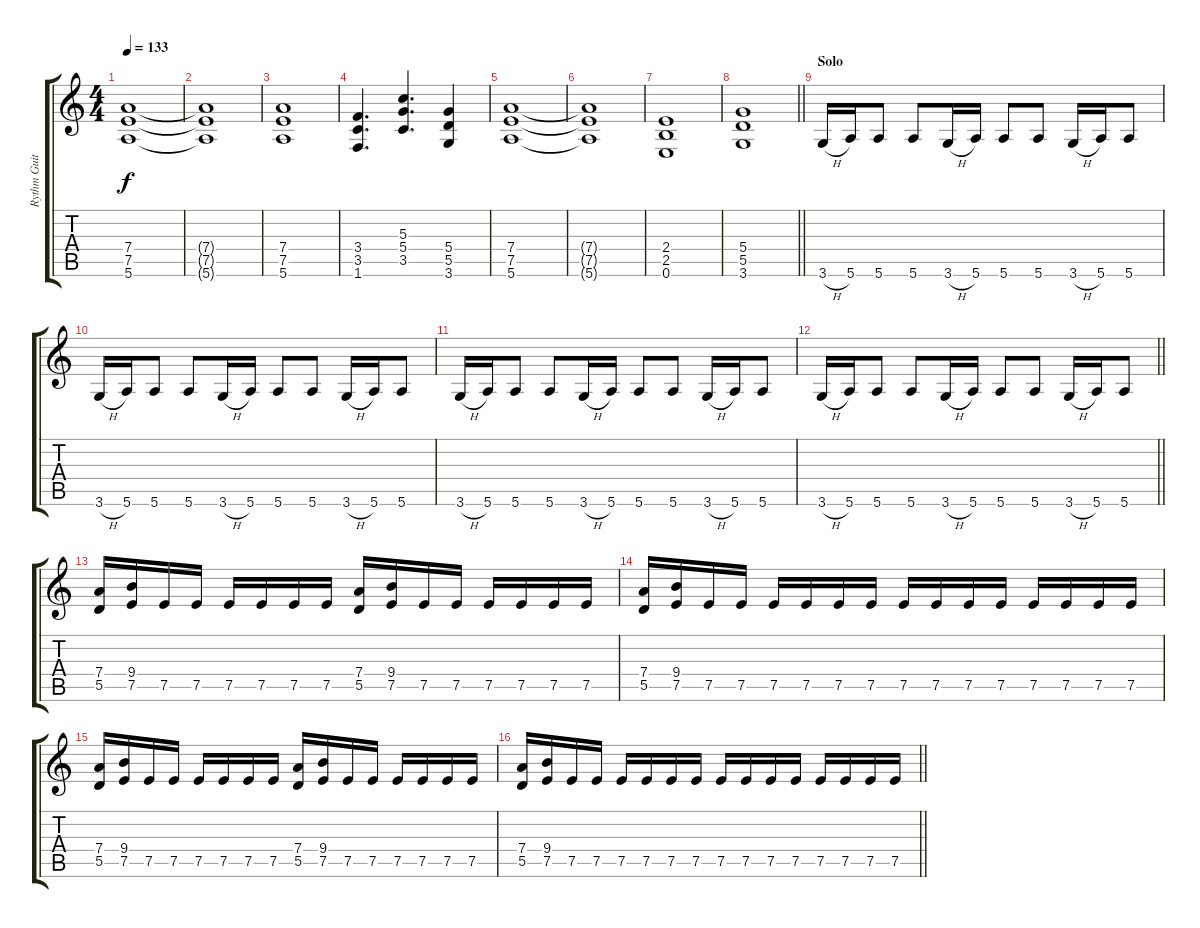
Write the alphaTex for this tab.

\track ("Rythm Guitar" "Rythm Guit") {instrument distortionguitar}
\staff {score tabs}
\tuning (E4 B3 G3 D3 A2 E2) {hide}
\ts (4 4)
\tempo 133
\clef g2
\ks c
(7.4 7.5 5.6).1{dy f} |
(7.4{t} 7.5{t} 5.6{t}).1 |
(7.4 7.5 5.6).1 |
(3.4 3.5 1.6).4{d} (5.3 5.4 3.5).4{d} (5.4 5.5 3.6).4 |
(7.4 7.5 5.6).1 |
(7.4{t} 7.5{t} 5.6{t}).1 |
(2.4 2.5 0.6).1 |
\barLineRight lightlight
(5.4 5.5 3.6).1 |
\section ("" "Solo")
3.6{h}.16 5.6.16 5.6.8 5.6.8 3.6{h}.16 5.6.16 5.6.8 5.6.8 3.6{h}.16 5.6.16 5.6.8 |
3.6{h}.16 5.6.16 5.6.8 5.6.8 3.6{h}.16 5.6.16 5.6.8 5.6.8 3.6{h}.16 5.6.16 5.6.8 |
3.6{h}.16 5.6.16 5.6.8 5.6.8 3.6{h}.16 5.6.16 5.6.8 5.6.8 3.6{h}.16 5.6.16 5.6.8 |
\barLineRight lightlight
3.6{h}.16 5.6.16 5.6.8 5.6.8 3.6{h}.16 5.6.16 5.6.8 5.6.8 3.6{h}.16 5.6.16 5.6.8 |
\section ("" "")
(7.4 5.5).16 (9.4 7.5).16 7.5.16 7.5.16 7.5.16 7.5.16 7.5.16 7.5.16 (7.4 5.5).16 (9.4 7.5).16 7.5.16 7.5.16 7.5.16 7.5.16 7.5.16 7.5.16 |
(7.4 5.5).16 (9.4 7.5).16 7.5.16 7.5.16 7.5.16 7.5.16 7.5.16 7.5.16 7.5.16 7.5.16 7.5.16 7.5.16 7.5.16 7.5.16 7.5.16 7.5.16 |
(7.4 5.5).16 (9.4 7.5).16 7.5.16 7.5.16 7.5.16 7.5.16 7.5.16 7.5.16 (7.4 5.5).16 (9.4 7.5).16 7.5.16 7.5.16 7.5.16 7.5.16 7.5.16 7.5.16 |
\barLineRight lightlight
(7.4 5.5).16 (9.4 7.5).16 7.5.16 7.5.16 7.5.16 7.5.16 7.5.16 7.5.16 7.5.16 7.5.16 7.5.16 7.5.16 7.5.16 7.5.16 7.5.16 7.5.16
